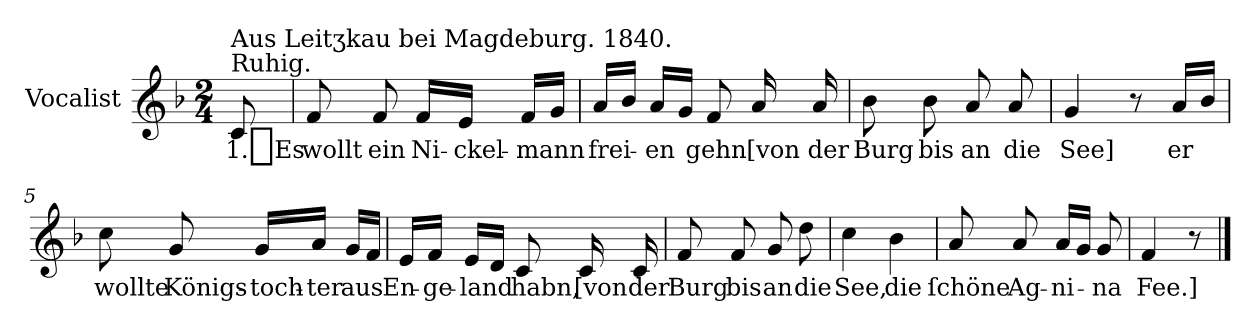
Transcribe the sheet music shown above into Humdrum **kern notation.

**kern	**text
*part1	*part1
*staff1	*staff1
*I"Vocalist	*
*k[b-]	*
*F:	*
*M2/4	*
=	=
!LO:TX:a:t=Ruhig.	!
!LO:TX:a:t=Aus Leitʒkau bei Magdeburg. 1840.	!
8c	1._Es
=1	=1
8f	wollt
8f	ein
16fLL	Ni-
16eJJ	-ckel-
16fLL	-mann
16gJJ	.
=2	=2
16aLL	frei-
16b-JJ	.
16aLL	-en
16gJJ	.
8f	gehn
16a	[von
16a	der
=3	=3
8b-	Burg
8b-	bis
8a	an
8a	die
=4	=4
4g	See]
8r	.
16aLL	er
16b-JJ	.
=5	=5
8cc	wollte
8g	Königs-
16gLL	-toch-
16aJJ	-ter
16gLL	aus
16fJJ	.
=6	=6
16eLL	En-
16fJJ	-ge-
16eLL	-land
16dJJ	.
8c	habn,
16c	[von
16c	der
=7	=7
8f	Burg
8f	bis
8g	an
8dd	die
=8	=8
4cc	See,
4b-	die
=9	=9
8a	ſchöne
8a	Ag-
16aLL	-ni-
16gJJ	.
8g	-na
=10	=10
4f	Fee.]
8r	.
==	==
*-	*-
